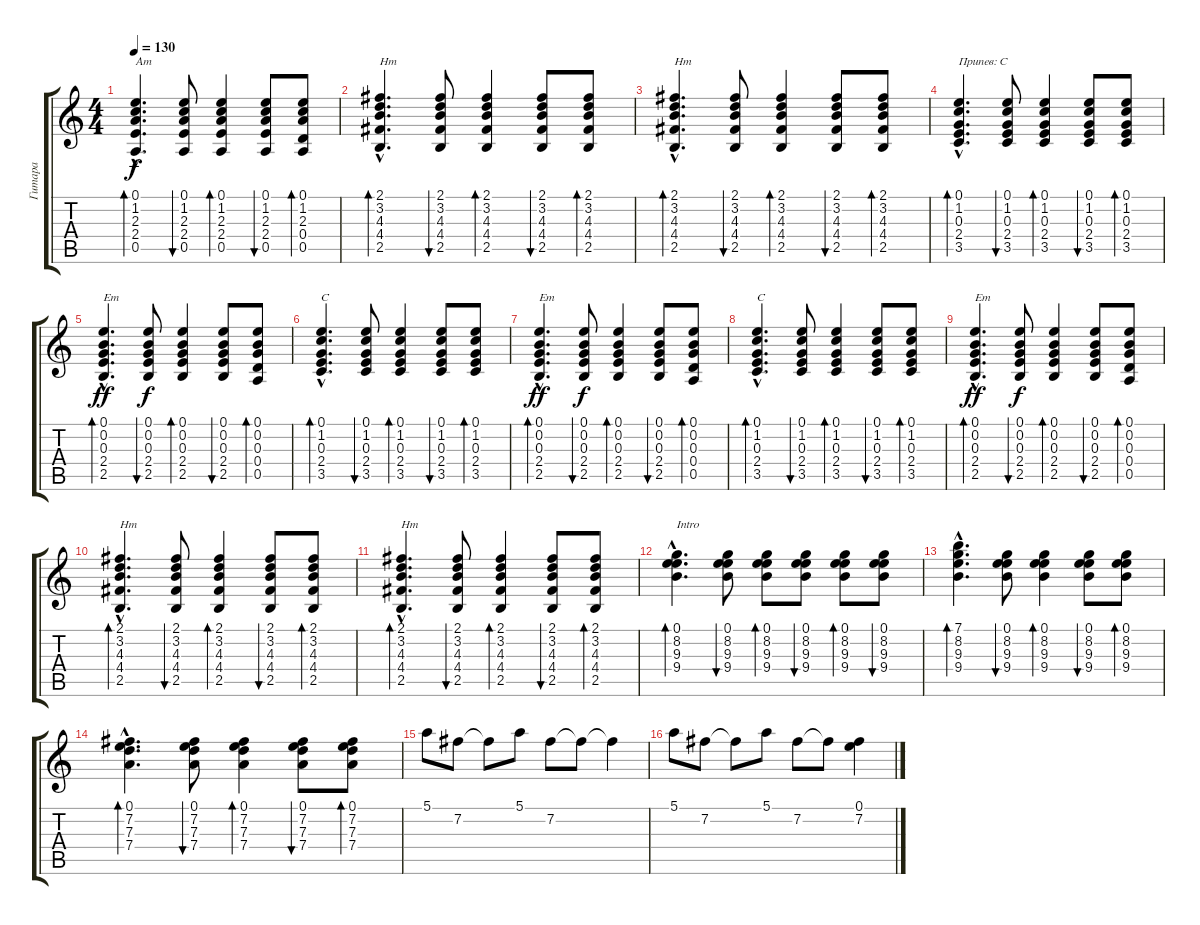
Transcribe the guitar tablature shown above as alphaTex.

\track ("Гитара" "Гитара") {instrument acousticguitarsteel}
\staff {score tabs}
\tuning (E4 B3 G3 D3 A2 E2) {hide}
\ts (4 4)
\tempo 130
\clef g2
\ks c
(0.1{hac} 1.2{hac} 2.3{hac} 2.4{hac} 0.5{hac}).4{d bd 60 txt "Am" dy f} (0.1 1.2 2.3 2.4 0.5).8{bu 60} (0.1 1.2 2.3 2.4 0.5).4{bd 60} (0.1 1.2 2.3 2.4 0.5).8{bu 60} (0.1 1.2 2.3 0.4 0.5).8{bd 60} |
(2.1{hac} 3.2{hac} 4.3{hac} 4.4{hac} 2.5{hac}).4{d bd 60 txt "Hm"} (2.1 3.2 4.3 4.4 2.5).8{bu 60} (2.1 3.2 4.3 4.4 2.5).4{bd 60} (2.1 3.2 4.3 4.4 2.5).8{bu 60} (2.1 3.2 4.3 4.4 2.5).8{bd 60} |
(2.1{hac} 3.2{hac} 4.3{hac} 4.4{hac} 2.5{hac}).4{d bd 60 txt "Hm"} (2.1 3.2 4.3 4.4 2.5).8{bu 60} (2.1 3.2 4.3 4.4 2.5).4{bd 60} (2.1 3.2 4.3 4.4 2.5).8{bu 60} (2.1 3.2 4.3 4.4 2.5).8{bd 60} |
(0.1{hac} 1.2{hac} 0.3{hac} 2.4{hac} 3.5{hac}).4{d bd 60 txt "Припев: C"} (0.1 1.2 0.3 2.4 3.5).8{bu 60} (0.1 1.2 0.3 2.4 3.5).4{bd 60} (0.1 1.2 0.3 2.4 3.5).8{bu 60} (0.1 1.2 0.3 2.4 3.5).8{bd 60} |
(0.1{hac} 0.2{hac} 0.3{hac} 2.4{hac} 2.5{hac}).4{d bd 60 txt "Em" dy ff} (0.1 0.2 0.3 2.4 2.5).8{bu 60 dy f} (0.1 0.2 0.3 2.4 2.5).4{bd 60} (0.1 0.2 0.3 2.4 2.5).8{bu 60} (0.1 0.2 0.3 0.4 0.5).8{bd 60} |
(0.1{hac} 1.2{hac} 0.3{hac} 2.4{hac} 3.5{hac}).4{d bd 60 txt "C"} (0.1 1.2 0.3 2.4 3.5).8{bu 60} (0.1 1.2 0.3 2.4 3.5).4{bd 60} (0.1 1.2 0.3 2.4 3.5).8{bu 60} (0.1 1.2 0.3 2.4 3.5).8{bd 60} |
(0.1{hac} 0.2{hac} 0.3{hac} 2.4{hac} 2.5{hac}).4{d bd 60 txt "Em" dy ff} (0.1 0.2 0.3 2.4 2.5).8{bu 60 dy f} (0.1 0.2 0.3 2.4 2.5).4{bd 60} (0.1 0.2 0.3 2.4 2.5).8{bu 60} (0.1 0.2 0.3 0.4 0.5).8{bd 60} |
(0.1{hac} 1.2{hac} 0.3{hac} 2.4{hac} 3.5{hac}).4{d bd 60 txt "C"} (0.1 1.2 0.3 2.4 3.5).8{bu 60} (0.1 1.2 0.3 2.4 3.5).4{bd 60} (0.1 1.2 0.3 2.4 3.5).8{bu 60} (0.1 1.2 0.3 2.4 3.5).8{bd 60} |
(0.1{hac} 0.2{hac} 0.3{hac} 2.4{hac} 2.5{hac}).4{d bd 60 txt "Em" dy ff} (0.1 0.2 0.3 2.4 2.5).8{bu 60 dy f} (0.1 0.2 0.3 2.4 2.5).4{bd 60} (0.1 0.2 0.3 2.4 2.5).8{bu 60} (0.1 0.2 0.3 0.4 0.5).8{bd 60} |
(2.1{hac} 3.2{hac} 4.3{hac} 4.4{hac} 2.5{hac}).4{d bd 60 txt "Hm"} (2.1 3.2 4.3 4.4 2.5).8{bu 60} (2.1 3.2 4.3 4.4 2.5).4{bd 60} (2.1 3.2 4.3 4.4 2.5).8{bu 60} (2.1 3.2 4.3 4.4 2.5).8{bd 60} |
(2.1{hac} 3.2{hac} 4.3{hac} 4.4{hac} 2.5{hac}).4{d bd 60 txt "Hm"} (2.1 3.2 4.3 4.4 2.5).8{bu 60} (2.1 3.2 4.3 4.4 2.5).4{bd 60} (2.1 3.2 4.3 4.4 2.5).8{bu 60} (2.1 3.2 4.3 4.4 2.5).8{bd 60} |
(0.1{hac} 8.2{hac} 9.3{hac} 9.4{hac}).4{d bd 60 txt "Intro"} (0.1 8.2 9.3 9.4).8{bu 60} (0.1 8.2 9.3 9.4).8{bd 60} (0.1 8.2 9.3 9.4).8{bu 60} (0.1 8.2 9.3 9.4).8{bd 60} (0.1 8.2 9.3 9.4).8{bu 60} |
(7.1{hac} 8.2{hac} 9.3{hac} 9.4{hac}).4{d bd 60} (0.1 8.2 9.3 9.4).8{bu 60} (0.1 8.2 9.3 9.4).4{bd 60} (0.1 8.2 9.3 9.4).8{bu 60} (0.1 8.2 9.3 9.4).8{bd 60} |
(0.1{hac} 7.2{hac} 7.3{hac} 7.4{hac}).4{d bd 60} (0.1 7.2 7.3 7.4).8{bu 60} (0.1 7.2 7.3 7.4).4{bd 60} (0.1 7.2 7.3 7.4).8{bu 60} (0.1 7.2 7.3 7.4).8{bd 60} |
5.1.8 7.2.8 7.2{t}.8 5.1.8 7.2.8 7.2{t}.8 7.2{t}.4 |
5.1.8 7.2.8 7.2{t}.8 5.1.8 7.2.8 7.2{t}.8 (0.1 7.2).4
